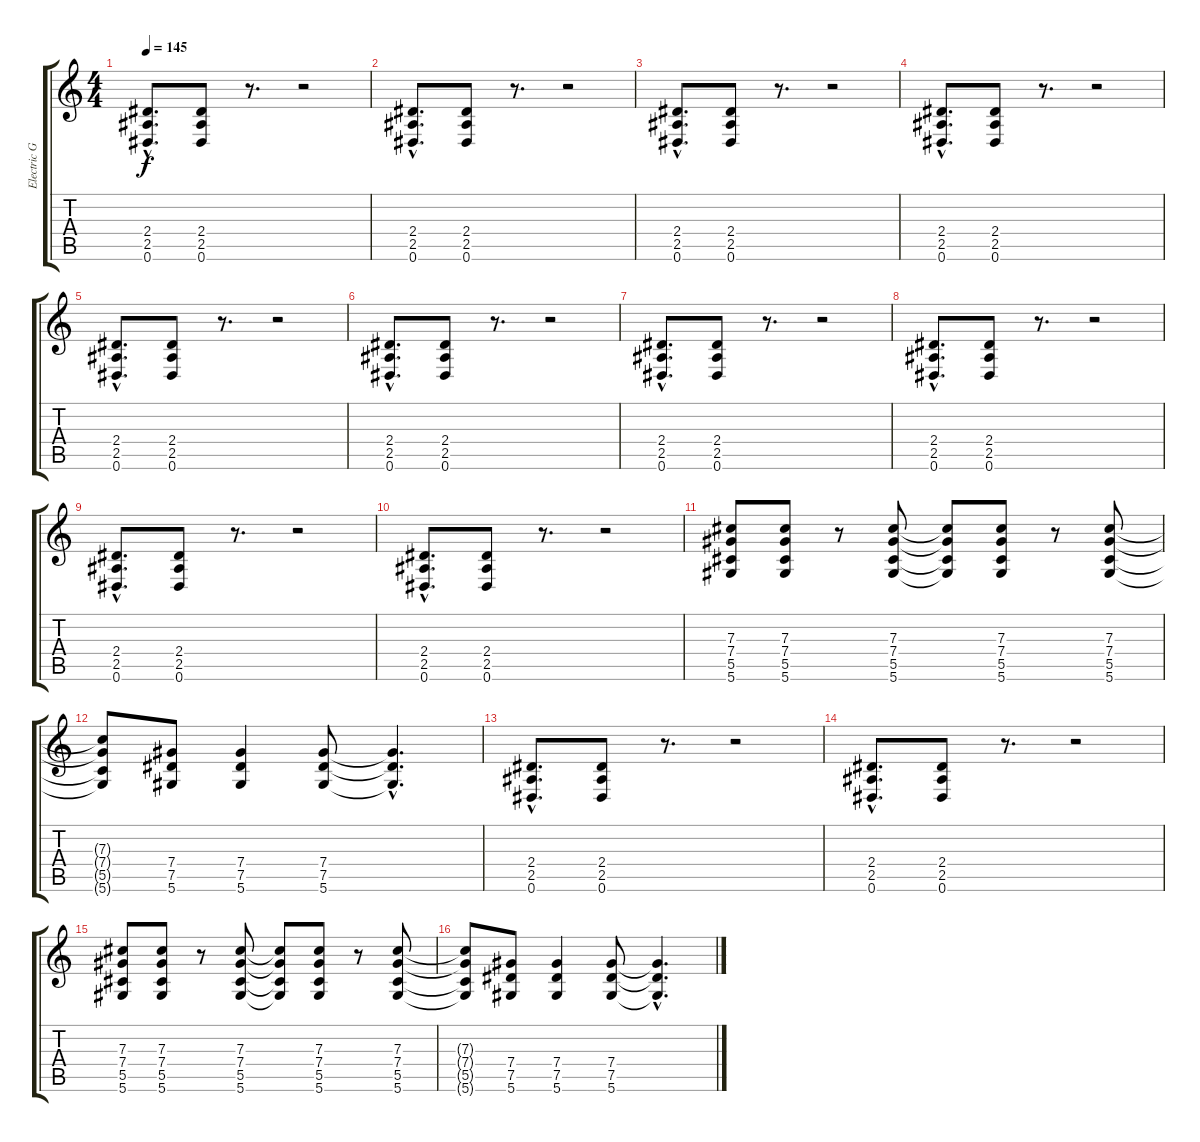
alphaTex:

\track ("Electric Guitar" "Electric G") {instrument distortionguitar}
\staff {score tabs}
\tuning (Eb4 Bb3 Gb3 Db3 Ab2 Eb2) {hide}
\ts (4 4)
\tempo 145
\clef g2
\ks c
(2.4{hac} 2.5{hac} 0.6{hac}).8{d dy f} (2.4 2.5 0.6).8 r.8{d} r.2 |
(2.4{hac} 2.5{hac} 0.6{hac}).8{d} (2.4 2.5 0.6).8 r.8{d} r.2 |
(2.4{hac} 2.5{hac} 0.6{hac}).8{d} (2.4 2.5 0.6).8 r.8{d} r.2 |
(2.4{hac} 2.5{hac} 0.6{hac}).8{d} (2.4 2.5 0.6).8 r.8{d} r.2 |
(2.4{hac} 2.5{hac} 0.6{hac}).8{d} (2.4 2.5 0.6).8 r.8{d} r.2 |
(2.4{hac} 2.5{hac} 0.6{hac}).8{d} (2.4 2.5 0.6).8 r.8{d} r.2 |
(2.4{hac} 2.5{hac} 0.6{hac}).8{d} (2.4 2.5 0.6).8 r.8{d} r.2 |
(2.4{hac} 2.5{hac} 0.6{hac}).8{d} (2.4 2.5 0.6).8 r.8{d} r.2 |
(2.4{hac} 2.5{hac} 0.6{hac}).8{d} (2.4 2.5 0.6).8 r.8{d} r.2 |
(2.4{hac} 2.5{hac} 0.6{hac}).8{d} (2.4 2.5 0.6).8 r.8{d} r.2 |
(7.3 7.4 5.5 5.6).8 (7.3 7.4 5.5 5.6).8 r.8 (7.3 7.4 5.5 5.6).8 (7.3{t} 7.4{t} 5.5{t} 5.6{t}).8 (7.3 7.4 5.5 5.6).8 r.8 (7.3 7.4 5.5 5.6).8 |
(7.3{t} 7.4{t} 5.5{t} 5.6{t}).8 (7.4 7.5 5.6).8 (7.4 7.5 5.6).4 (7.4 7.5 5.6).8 (7.4{hac t} 7.5{hac t} 5.6{hac t}).4{d} |
(2.4{hac} 2.5{hac} 0.6{hac}).8{d} (2.4 2.5 0.6).8 r.8{d} r.2 |
(2.4{hac} 2.5{hac} 0.6{hac}).8{d} (2.4 2.5 0.6).8 r.8{d} r.2 |
(7.3 7.4 5.5 5.6).8 (7.3 7.4 5.5 5.6).8 r.8 (7.3 7.4 5.5 5.6).8 (7.3{t} 7.4{t} 5.5{t} 5.6{t}).8 (7.3 7.4 5.5 5.6).8 r.8 (7.3 7.4 5.5 5.6).8 |
(7.3{t} 7.4{t} 5.5{t} 5.6{t}).8 (7.4 7.5 5.6).8 (7.4 7.5 5.6).4 (7.4 7.5 5.6).8 (7.4{hac t} 7.5{hac t} 5.6{hac t}).4{d}
